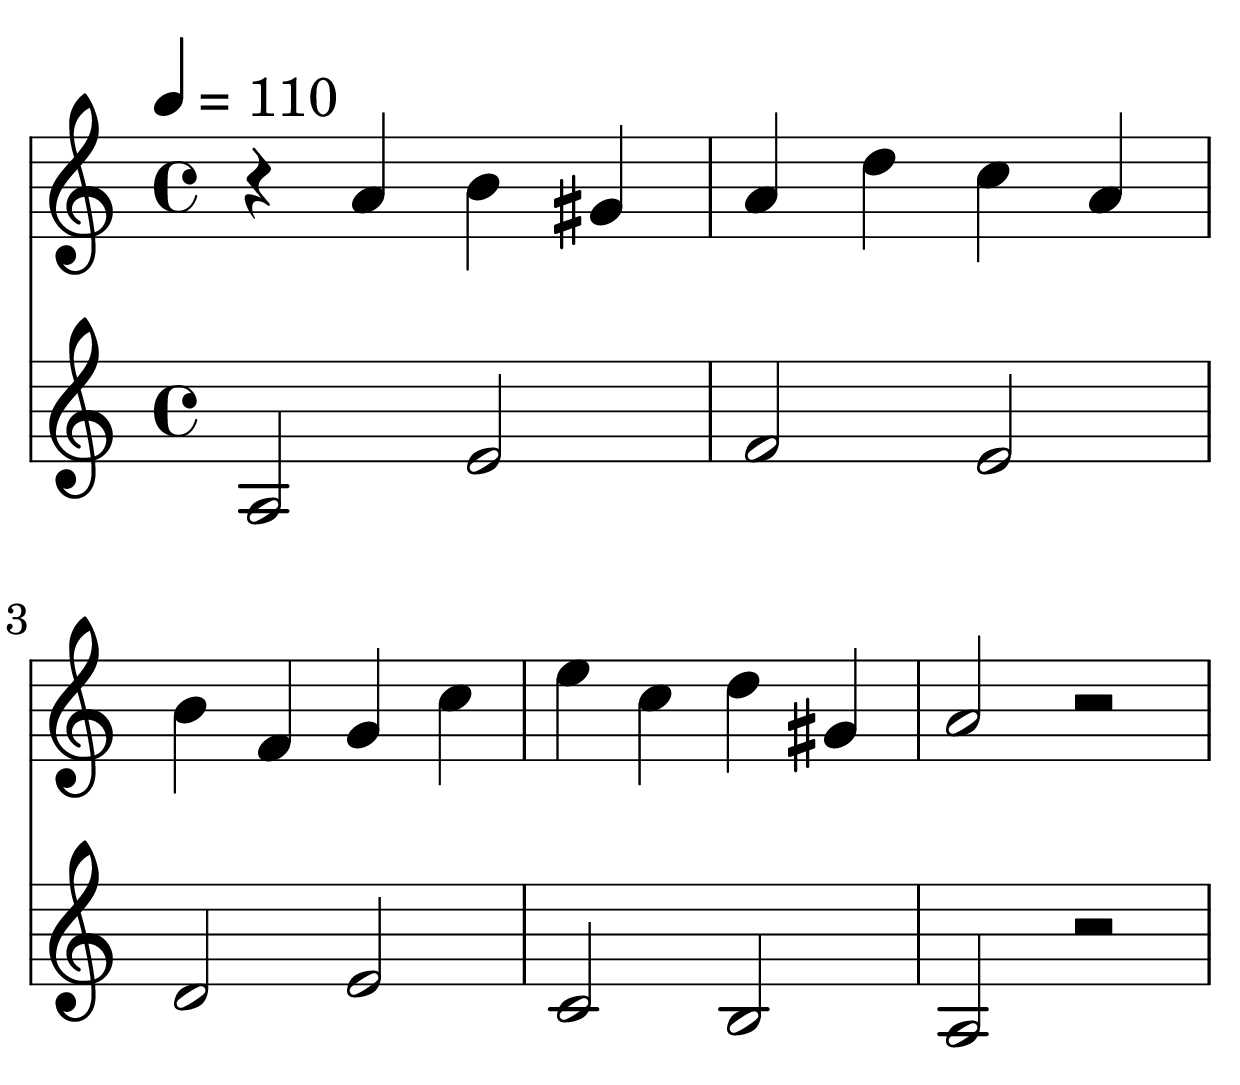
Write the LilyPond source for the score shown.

\version "2.24.1"

\include "page.ly"

global = {
  \time  4/4
  \tempo 4 = 110
}

\parallelMusic voiceUpper, voiceLower {
  r4    a     b     gis     |
  a2          e'            |   % cantus firmus

  a4    d     c     a       |
  f2          e             |   % cantus firmus

  b4    f     g     c       |
  d2          e             |   % cantus firmus

  e4    c     d     gis,    |
  c2          b             |   % cantus firmus

  a2          r2            |
  a2          r2            |   % cantus firmus
}

\score {
  <<
    \new Staff \with { midiInstrument = "clarinet" } {
      \global
      \clef treble
      \relative c'' \voiceUpper
    }
    \new Staff \with { midiInstrument = "bassoon" } {
      \global
      \set Staff.midiMaximumVolume = #0.75
      \clef treble
      \relative c' \voiceLower
    }
  >>
  \layout { }
  \midi { }
}
